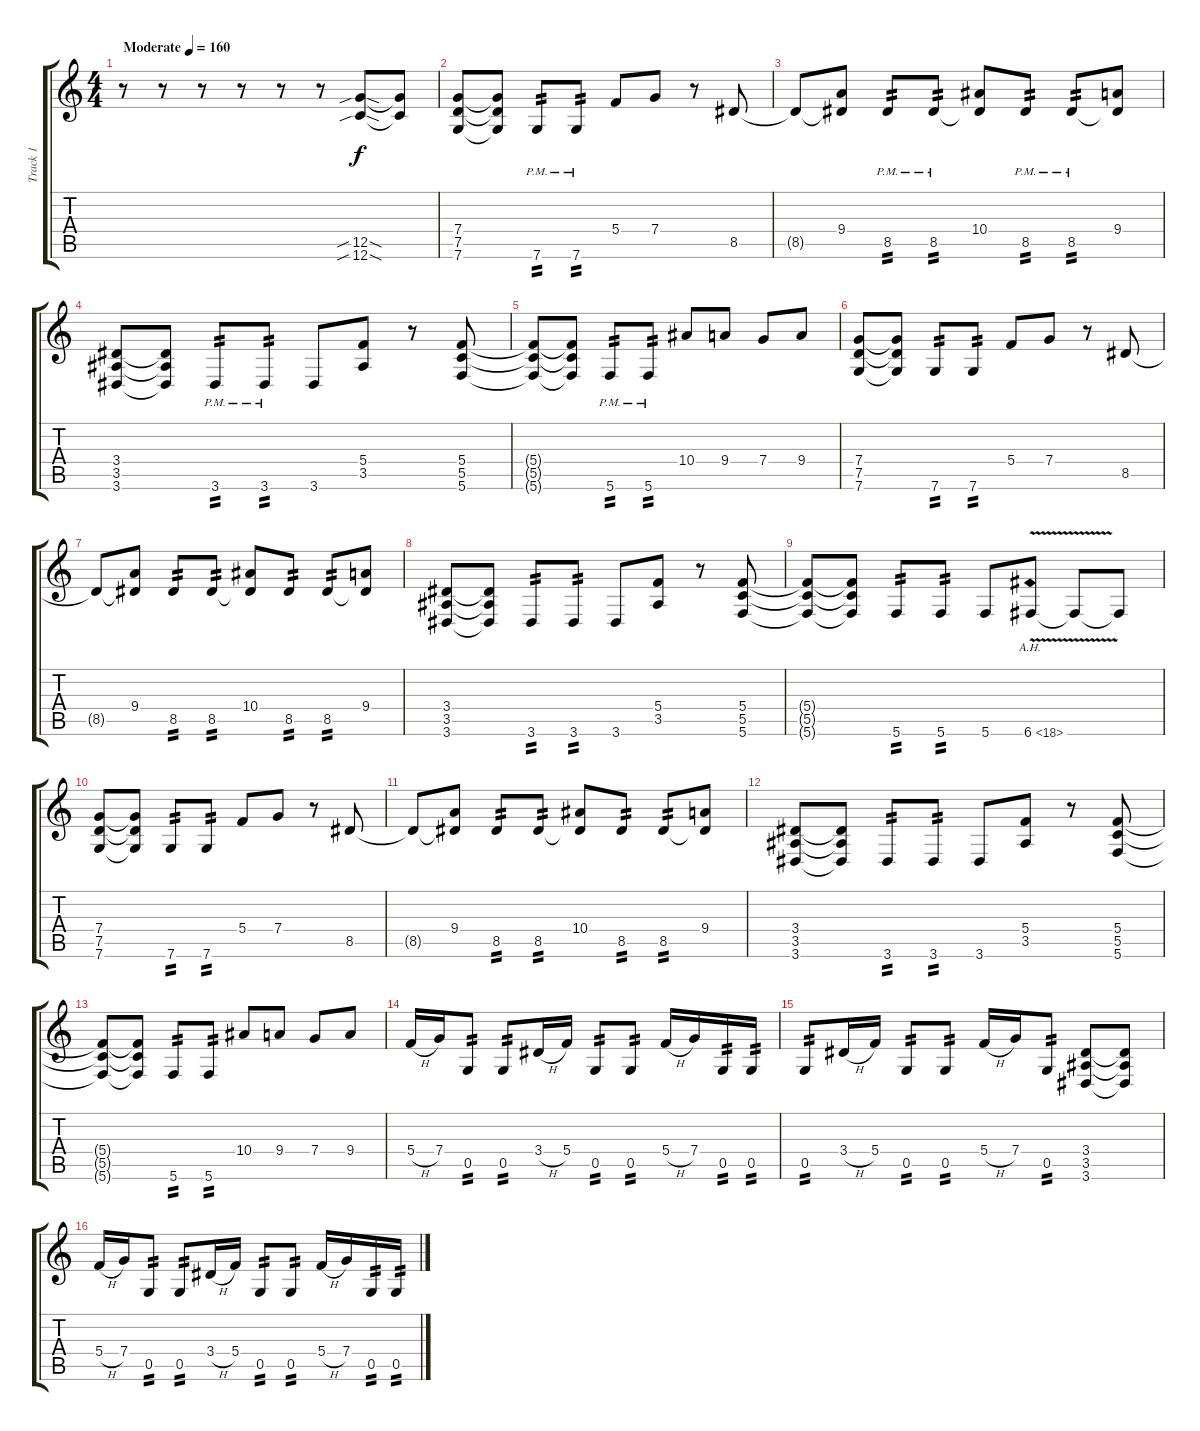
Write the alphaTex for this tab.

\track ("Track 1" "Track 1") {instrument overdrivenguitar}
\staff {score tabs}
\tuning (D4 A3 F3 C3 G2 C2) {hide}
\ts (4 4)
\tempo (160 "Moderate")
\clef g2
\ks c
r.8{dy f instrument overdrivenguitar} r.8 r.8 r.8 r.8 r.8 (12.5{sib sod} 12.6{sib sod}).8 (12.5{t} 12.6{t}).8 |
(7.4 7.5 7.6).8 (7.4{t} 7.5{t} 7.6{t}).8 7.6{pm}.8{tp 2} 7.6{pm}.8{tp 2} 5.4.8 7.4.8 r.8 8.5.8 |
8.5{t}.8 (9.4 8.5{t}).8 8.5{pm}.8{tp 2} 8.5{pm}.8{tp 2} (10.4 8.5{t}).8 8.5{pm}.8{tp 2} 8.5{pm}.8{tp 2} (9.4 8.5{t}).8 |
(3.4 3.5 3.6).8 (3.4{t} 3.5{t} 3.6{t}).8 3.6{pm}.8{tp 2} 3.6{pm}.8{tp 2} 3.6.8 (5.4 3.5).8 r.8 (5.4 5.5 5.6).8 |
(5.4{t} 5.5{t} 5.6{t}).8 (5.4{t} 5.5{t} 5.6{t}).8 5.6{pm}.8{tp 2} 5.6{pm}.8{tp 2} 10.4.8 9.4.8 7.4.8 9.4.8 |
(7.4 7.5 7.6).8 (7.4{t} 7.5{t} 7.6{t}).8 7.6.8{tp 2} 7.6.8{tp 2} 5.4.8 7.4.8 r.8 8.5.8 |
8.5{t}.8 (9.4 8.5{t}).8 8.5.8{tp 2} 8.5.8{tp 2} (10.4 8.5{t}).8 8.5.8{tp 2} 8.5.8{tp 2} (9.4 8.5{t}).8 |
(3.4 3.5 3.6).8 (3.4{t} 3.5{t} 3.6{t}).8 3.6.8{tp 2} 3.6.8{tp 2} 3.6.8 (5.4 3.5).8 r.8 (5.4 5.5 5.6).8 |
(5.4{t} 5.5{t} 5.6{t}).8 (5.4{t} 5.5{t} 5.6{t}).8 5.6.8{tp 2} 5.6.8{tp 2} 5.6.8 6.6{ah 12 v}.8 6.6{t}.8 6.6{t}.8 |
(7.4 7.5 7.6).8 (7.4{t} 7.5{t} 7.6{t}).8 7.6.8{tp 2} 7.6.8{tp 2} 5.4.8 7.4.8 r.8 8.5.8 |
8.5{t}.8 (9.4 8.5{t}).8 8.5.8{tp 2} 8.5.8{tp 2} (10.4 8.5{t}).8 8.5.8{tp 2} 8.5.8{tp 2} (9.4 8.5{t}).8 |
(3.4 3.5 3.6).8 (3.4{t} 3.5{t} 3.6{t}).8 3.6.8{tp 2} 3.6.8{tp 2} 3.6.8 (5.4 3.5).8 r.8 (5.4 5.5 5.6).8 |
(5.4{t} 5.5{t} 5.6{t}).8 (5.4{t} 5.5{t} 5.6{t}).8 5.6.8{tp 2} 5.6.8{tp 2} 10.4.8 9.4.8 7.4.8 9.4.8 |
5.4{h}.16 7.4.16 0.5.8{tp 2} 0.5.8{tp 2} 3.4{h}.16 5.4.16 0.5.8{tp 2} 0.5.8{tp 2} 5.4{h}.16 7.4.16 0.5.16{tp 2} 0.5.16{tp 2} |
0.5.8{tp 2} 3.4{h}.16 5.4.16 0.5.8{tp 2} 0.5.8{tp 2} 5.4{h}.16 7.4.16 0.5.8{tp 2} (3.4 3.5 3.6).8 (3.4{t} 3.5{t} 3.6{t}).8 |
5.4{h}.16 7.4.16 0.5.8{tp 2} 0.5.8{tp 2} 3.4{h}.16 5.4.16 0.5.8{tp 2} 0.5.8{tp 2} 5.4{h}.16 7.4.16 0.5.16{tp 2} 0.5.16{tp 2}
